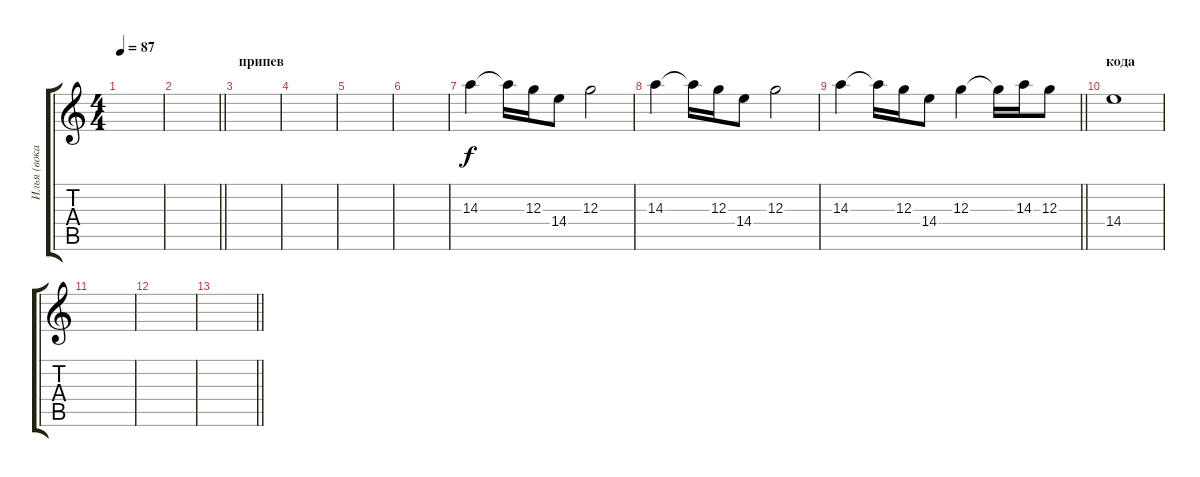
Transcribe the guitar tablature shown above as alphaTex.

\track ("Илья (вокал)" "Илья (вока") {instrument slapbass1}
\staff {score tabs}
\tuning (E4 B3 G3 D3 A2 E2) {hide}
\ts (4 4)
\tempo 87
\clef g2
\ks c
|
\barLineRight lightlight
|
\section ("" "припев")
|
|
|
|
14.3.4 14.3{t}.16 12.3.16 14.4.8 12.3.2 |
14.3.4 14.3{t}.16 12.3.16 14.4.8 12.3.2 |
\barLineRight lightlight
14.3.4 14.3{t}.16 12.3.16 14.4.8 12.3.4 12.3{t}.16 14.3.16 12.3.8 |
\section ("" "кода")
14.4.1 |
|
|
\barLineRight lightlight
